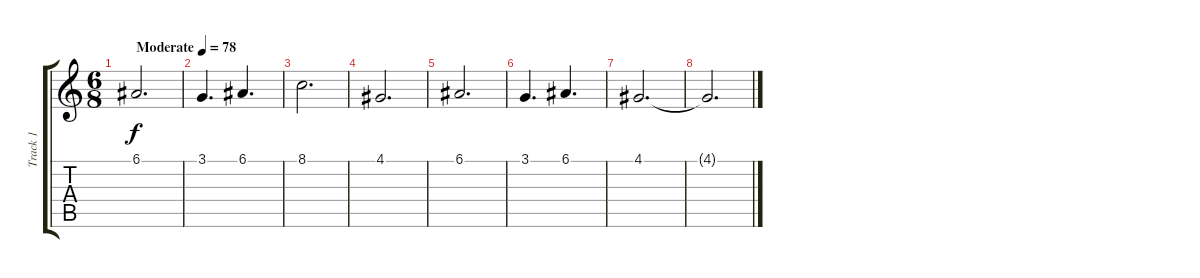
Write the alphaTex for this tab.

\track ("Track 1" "Track 1") {instrument choiraahs}
\staff {score tabs}
\tuning (E4 B3 G3 D3 A2 E2) {hide}
\ts (6 8)
\tempo (78 "Moderate")
\clef g2
\ks c
6.1.2{d dy f instrument choiraahs} |
3.1.4{d} 6.1.4{d} |
8.1.2{d} |
4.1.2{d} |
6.1.2{d} |
3.1.4{d} 6.1.4{d} |
4.1.2{d} |
4.1{t}.2{d}
